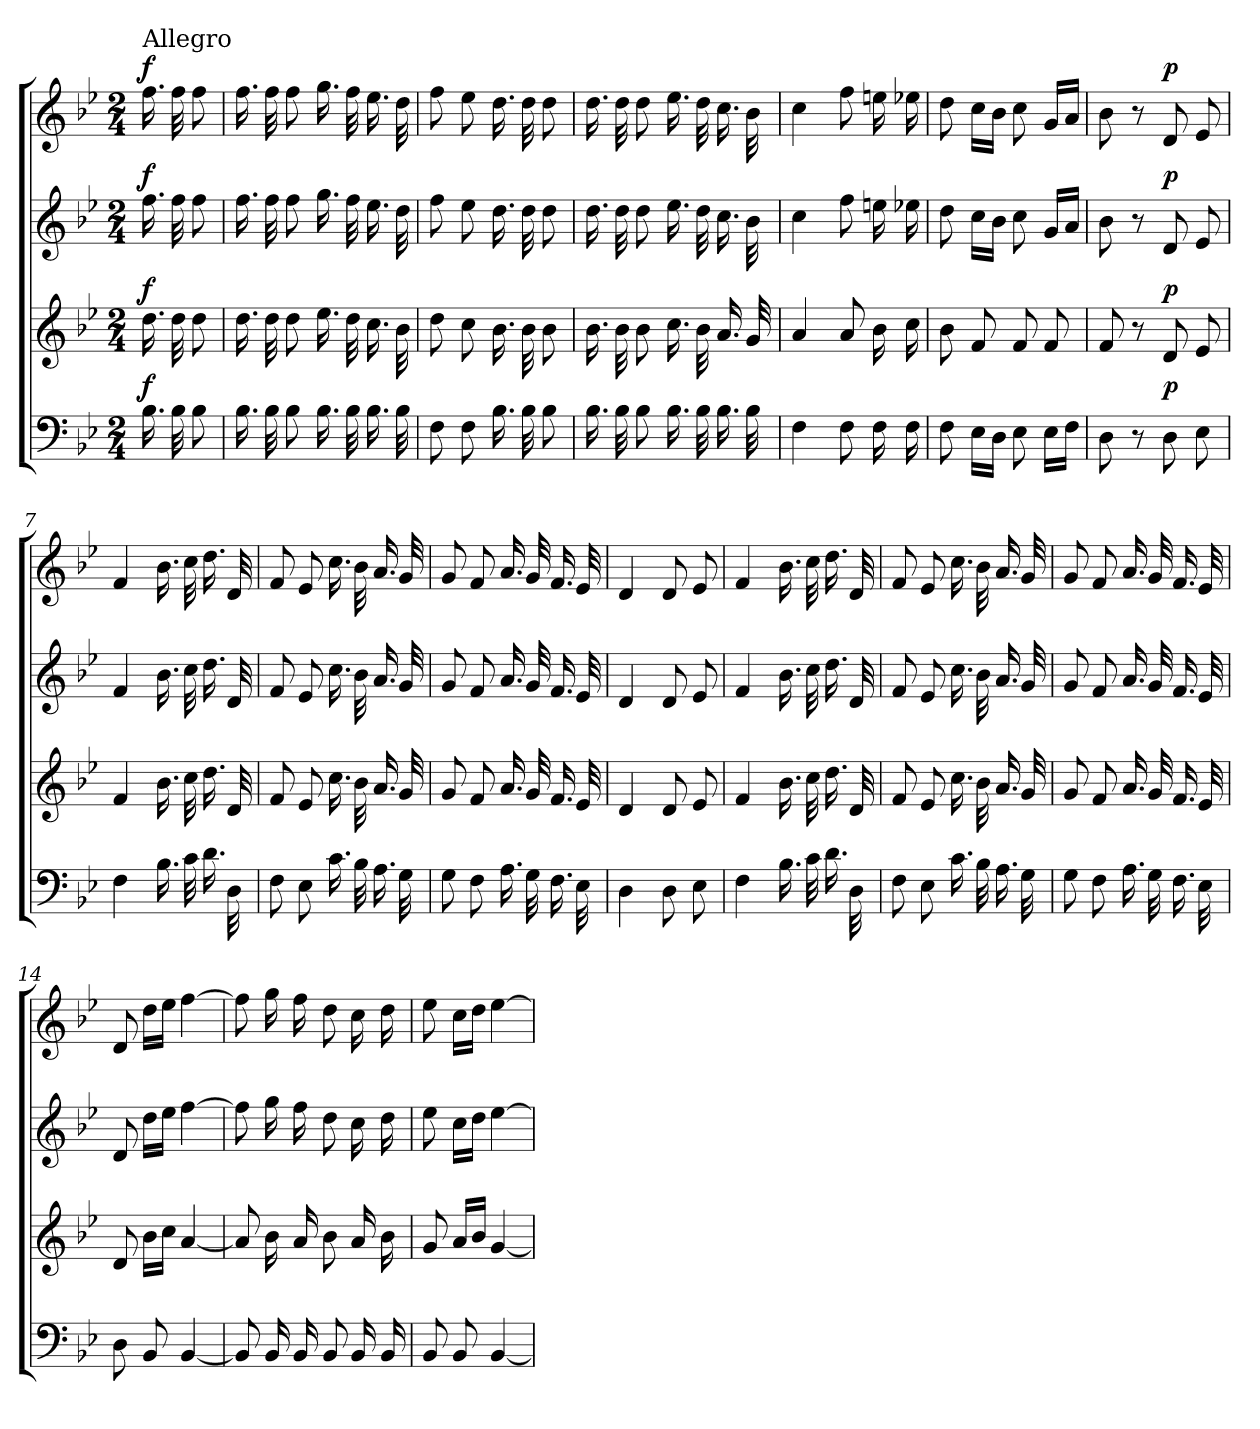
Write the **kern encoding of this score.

**kern	**dynam	**kern	**dynam	**kern	**dynam	**kern	**dynam
*part4	*part4	*part3	*part3	*part2	*part2	*part1	*part1
*staff4	*staff4	*staff3	*staff3	*staff2	*staff2	*staff1	*staff1
*clefF4	*	*clefG2	*	*clefG2	*	*clefG2	*
*k[b-e-]	*	*k[b-e-]	*	*k[b-e-]	*	*k[b-e-]	*
*B-:	*	*B-:	*	*B-:	*	*B-:	*
*M2/4	*	*M2/4	*	*M2/4	*	*M2/4	*
=	=	=	=	=	=	=	=
!	!	!	!	!	!	!LO:TX:a:t=Allegro	!
!	!LO:DY:a	!	!LO:DY:a	!	!LO:DY:a	!	!LO:DY:a
16.B-\	f	16.dd\	f	16.ff\	f	16.ff\	f
32B-\	.	32dd\	.	32ff\	.	32ff\	.
8B-\	.	8dd\	.	8ff\	.	8ff\	.
=1	=1	=1	=1	=1	=1	=1	=1
16.B-\	.	16.dd\	.	16.ff\	.	16.ff\	.
32B-\	.	32dd\	.	32ff\	.	32ff\	.
8B-\	.	8dd\	.	8ff\	.	8ff\	.
16.B-\	.	16.ee-\	.	16.gg\	.	16.gg\	.
32B-\	.	32dd\	.	32ff\	.	32ff\	.
16.B-\	.	16.cc\	.	16.ee-\	.	16.ee-\	.
32B-\	.	32b-\	.	32dd\	.	32dd\	.
=2	=2	=2	=2	=2	=2	=2	=2
8F\	.	8dd\	.	8ff\	.	8ff\	.
8F\	.	8cc\	.	8ee-\	.	8ee-\	.
16.B-\	.	16.b-\	.	16.dd\	.	16.dd\	.
32B-\	.	32b-\	.	32dd\	.	32dd\	.
8B-\	.	8b-\	.	8dd\	.	8dd\	.
=3	=3	=3	=3	=3	=3	=3	=3
16.B-\	.	16.b-\	.	16.dd\	.	16.dd\	.
32B-\	.	32b-\	.	32dd\	.	32dd\	.
8B-\	.	8b-\	.	8dd\	.	8dd\	.
16.B-\	.	16.cc\	.	16.ee-\	.	16.ee-\	.
32B-\	.	32b-\	.	32dd\	.	32dd\	.
16.B-\	.	16.a/	.	16.cc\	.	16.cc\	.
32B-\	.	32g/	.	32b-\	.	32b-\	.
=4	=4	=4	=4	=4	=4	=4	=4
4F\	.	4a/	.	4cc\	.	4cc\	.
8F\	.	8a/	.	8ff\	.	8ff\	.
16F\	.	16b-\	.	16een\	.	16een\	.
16F\	.	16cc\	.	16ee-X\	.	16ee-X\	.
=5	=5	=5	=5	=5	=5	=5	=5
8F\	.	8b-\	.	8dd\	.	8dd\	.
16E-\LL	.	8f/	.	16cc\LL	.	16cc\LL	.
16D\JJ	.	.	.	16b-\JJ	.	16b-\JJ	.
8E-\	.	8f/	.	8cc\	.	8cc\	.
16E-\LL	.	8f/	.	16g/LL	.	16g/LL	.
16F\JJ	.	.	.	16a/JJ	.	16a/JJ	.
!!LO:LB:g=z
=6	=6	=6	=6	=6	=6	=6	=6
8D\	.	8f/	.	8b-\	.	8b-\	.
8r	.	8r	.	8r	.	8r	.
!	!LO:DY:a	!	!LO:DY:a	!	!LO:DY:a	!	!LO:DY:a
8D\	p	8d/	p	8d/	p	8d/	p
8E-\	.	8e-/	.	8e-/	.	8e-/	.
=7	=7	=7	=7	=7	=7	=7	=7
4F\	.	4f/	.	4f/	.	4f/	.
16.B-\	.	16.b-\	.	16.b-\	.	16.b-\	.
32c\	.	32cc\	.	32cc\	.	32cc\	.
16.d\	.	16.dd\	.	16.dd\	.	16.dd\	.
32D\	.	32d/	.	32d/	.	32d/	.
=8	=8	=8	=8	=8	=8	=8	=8
8F\	.	8f/	.	8f/	.	8f/	.
8E-\	.	8e-/	.	8e-/	.	8e-/	.
16.c\	.	16.cc\	.	16.cc\	.	16.cc\	.
32B-\	.	32b-\	.	32b-\	.	32b-\	.
16.A\	.	16.a/	.	16.a/	.	16.a/	.
32G\	.	32g/	.	32g/	.	32g/	.
=9	=9	=9	=9	=9	=9	=9	=9
8G\	.	8g/	.	8g/	.	8g/	.
8F\	.	8f/	.	8f/	.	8f/	.
16.A\	.	16.a/	.	16.a/	.	16.a/	.
32G\	.	32g/	.	32g/	.	32g/	.
16.F\	.	16.f/	.	16.f/	.	16.f/	.
32E-\	.	32e-/	.	32e-/	.	32e-/	.
=10	=10	=10	=10	=10	=10	=10	=10
4D\	.	4d/	.	4d/	.	4d/	.
8D\	.	8d/	.	8d/	.	8d/	.
8E-\	.	8e-/	.	8e-/	.	8e-/	.
=11	=11	=11	=11	=11	=11	=11	=11
4F\	.	4f/	.	4f/	.	4f/	.
16.B-\	.	16.b-\	.	16.b-\	.	16.b-\	.
32c\	.	32cc\	.	32cc\	.	32cc\	.
16.d\	.	16.dd\	.	16.dd\	.	16.dd\	.
32D\	.	32d/	.	32d/	.	32d/	.
!!LO:PB:g=z
=12	=12	=12	=12	=12	=12	=12	=12
8F\	.	8f/	.	8f/	.	8f/	.
8E-\	.	8e-/	.	8e-/	.	8e-/	.
16.c\	.	16.cc\	.	16.cc\	.	16.cc\	.
32B-\	.	32b-\	.	32b-\	.	32b-\	.
16.A\	.	16.a/	.	16.a/	.	16.a/	.
32G\	.	32g/	.	32g/	.	32g/	.
=13	=13	=13	=13	=13	=13	=13	=13
8G\	.	8g/	.	8g/	.	8g/	.
8F\	.	8f/	.	8f/	.	8f/	.
16.A\	.	16.a/	.	16.a/	.	16.a/	.
32G\	.	32g/	.	32g/	.	32g/	.
16.F\	.	16.f/	.	16.f/	.	16.f/	.
32E-\	.	32e-/	.	32e-/	.	32e-/	.
=14	=14	=14	=14	=14	=14	=14	=14
8D\	.	8d/	.	8d/	.	8d/	.
8BB-/	.	16b-\LL	.	16dd\LL	.	16dd\LL	.
.	.	16cc\JJ	.	16ee-\JJ	.	16ee-\JJ	.
[4BB-/	.	[4a/	.	[4ff\	.	[4ff\	.
=15	=15	=15	=15	=15	=15	=15	=15
8BB-/]	.	8a/]	.	8ff\]	.	8ff\]	.
16BB-/	.	16b-\	.	16gg\	.	16gg\	.
16BB-/	.	16a/	.	16ff\	.	16ff\	.
8BB-/	.	8b-\	.	8dd\	.	8dd\	.
16BB-/	.	16a/	.	16cc\	.	16cc\	.
16BB-/	.	16b-\	.	16dd\	.	16dd\	.
=16	=16	=16	=16	=16	=16	=16	=16
8BB-/	.	8g/	.	8ee-\	.	8ee-\	.
8BB-/	.	16a/LL	.	16cc\LL	.	16cc\LL	.
.	.	16b-/JJ	.	16dd\JJ	.	16dd\JJ	.
[4BB-/	.	[4g/	.	[4ee-\	.	[4ee-\	.
=	=	=	=	=	=	=	=
*-	*-	*-	*-	*-	*-	*-	*-
